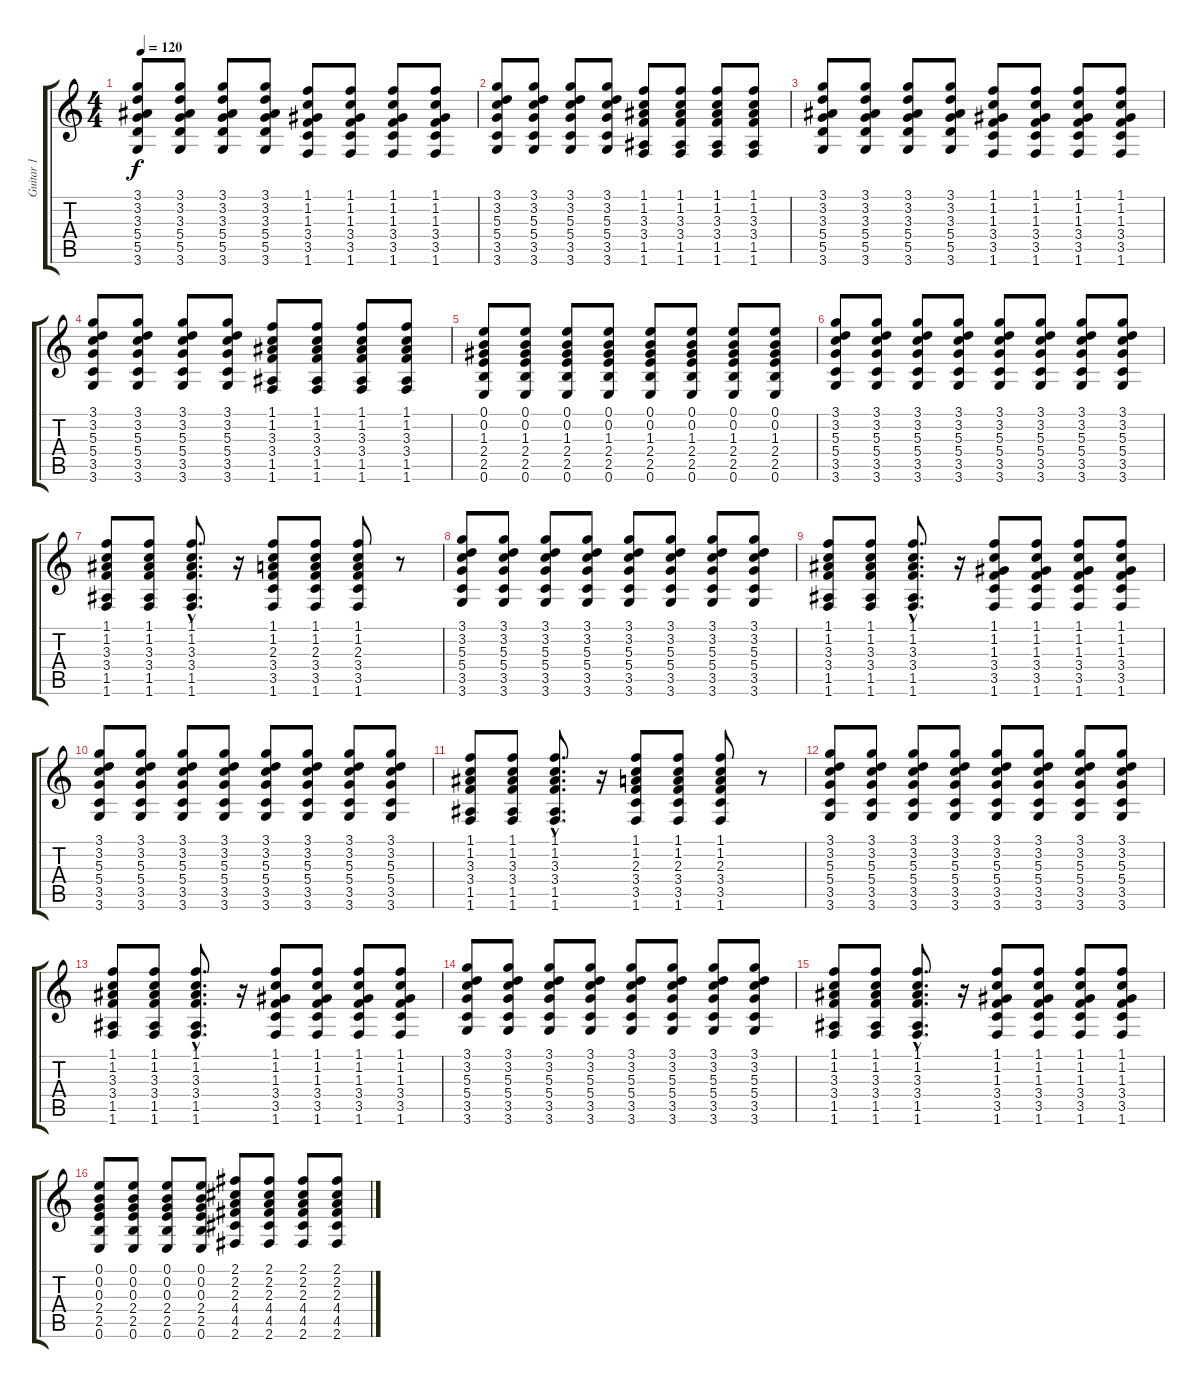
\track ("Guitar 1 " "Guitar 1 ") {instrument acousticguitarsteel}
\staff {score tabs}
\tuning (E4 B3 G3 D3 A2 E2) {hide}
\ts (4 4)
\tempo 120
\clef g2
\ks c
(3.1 3.2 3.3 5.4 5.5 3.6).8{dy f} (3.1 3.2 3.3 5.4 5.5 3.6).8 (3.1 3.2 3.3 5.4 5.5 3.6).8 (3.1 3.2 3.3 5.4 5.5 3.6).8 (1.1 1.2 1.3 3.4 3.5 1.6).8 (1.1 1.2 1.3 3.4 3.5 1.6).8 (1.1 1.2 1.3 3.4 3.5 1.6).8 (1.1 1.2 1.3 3.4 3.5 1.6).8 |
(3.1 3.2 5.3 5.4 3.5 3.6).8 (3.1 3.2 5.3 5.4 3.5 3.6).8 (3.1 3.2 5.3 5.4 3.5 3.6).8 (3.1 3.2 5.3 5.4 3.5 3.6).8 (1.1 1.2 3.3 3.4 1.5 1.6).8 (1.1 1.2 3.3 3.4 1.5 1.6).8 (1.1 1.2 3.3 3.4 1.5 1.6).8 (1.1 1.2 3.3 3.4 1.5 1.6).8 |
(3.1 3.2 3.3 5.4 5.5 3.6).8 (3.1 3.2 3.3 5.4 5.5 3.6).8 (3.1 3.2 3.3 5.4 5.5 3.6).8 (3.1 3.2 3.3 5.4 5.5 3.6).8 (1.1 1.2 1.3 3.4 3.5 1.6).8 (1.1 1.2 1.3 3.4 3.5 1.6).8 (1.1 1.2 1.3 3.4 3.5 1.6).8 (1.1 1.2 1.3 3.4 3.5 1.6).8 |
(3.1 3.2 5.3 5.4 3.5 3.6).8 (3.1 3.2 5.3 5.4 3.5 3.6).8 (3.1 3.2 5.3 5.4 3.5 3.6).8 (3.1 3.2 5.3 5.4 3.5 3.6).8 (1.1 1.2 3.3 3.4 1.5 1.6).8 (1.1 1.2 3.3 3.4 1.5 1.6).8 (1.1 1.2 3.3 3.4 1.5 1.6).8 (1.1 1.2 3.3 3.4 1.5 1.6).8 |
(0.1 0.2 1.3 2.4 2.5 0.6).8 (0.1 0.2 1.3 2.4 2.5 0.6).8 (0.1 0.2 1.3 2.4 2.5 0.6).8 (0.1 0.2 1.3 2.4 2.5 0.6).8 (0.1 0.2 1.3 2.4 2.5 0.6).8 (0.1 0.2 1.3 2.4 2.5 0.6).8 (0.1 0.2 1.3 2.4 2.5 0.6).8 (0.1 0.2 1.3 2.4 2.5 0.6).8 |
(3.1 3.2 5.3 5.4 3.5 3.6).8 (3.1 3.2 5.3 5.4 3.5 3.6).8 (3.1 3.2 5.3 5.4 3.5 3.6).8 (3.1 3.2 5.3 5.4 3.5 3.6).8 (3.1 3.2 5.3 5.4 3.5 3.6).8 (3.1 3.2 5.3 5.4 3.5 3.6).8 (3.1 3.2 5.3 5.4 3.5 3.6).8 (3.1 3.2 5.3 5.4 3.5 3.6).8 |
(1.1 1.2 3.3 3.4 1.5 1.6).8 (1.1 1.2 3.3 3.4 1.5 1.6).8 (1.1{hac} 1.2{hac} 3.3{hac} 3.4{hac} 1.5{hac} 1.6{hac}).8{d} r.16 (1.1 1.2 2.3 3.4 3.5 1.6).8 (1.1 1.2 2.3 3.4 3.5 1.6).8 (1.1 1.2 2.3 3.4 3.5 1.6).8 r.8 |
(3.1 3.2 5.3 5.4 3.5 3.6).8 (3.1 3.2 5.3 5.4 3.5 3.6).8 (3.1 3.2 5.3 5.4 3.5 3.6).8 (3.1 3.2 5.3 5.4 3.5 3.6).8 (3.1 3.2 5.3 5.4 3.5 3.6).8 (3.1 3.2 5.3 5.4 3.5 3.6).8 (3.1 3.2 5.3 5.4 3.5 3.6).8 (3.1 3.2 5.3 5.4 3.5 3.6).8 |
(1.1 1.2 3.3 3.4 1.5 1.6).8 (1.1 1.2 3.3 3.4 1.5 1.6).8 (1.1{hac} 1.2{hac} 3.3{hac} 3.4{hac} 1.5{hac} 1.6{hac}).8{d} r.16 (1.1 1.2 1.3 3.4 3.5 1.6).8 (1.1 1.2 1.3 3.4 3.5 1.6).8 (1.1 1.2 1.3 3.4 3.5 1.6).8 (1.1 1.2 1.3 3.4 3.5 1.6).8 |
(3.1 3.2 5.3 5.4 3.5 3.6).8 (3.1 3.2 5.3 5.4 3.5 3.6).8 (3.1 3.2 5.3 5.4 3.5 3.6).8 (3.1 3.2 5.3 5.4 3.5 3.6).8 (3.1 3.2 5.3 5.4 3.5 3.6).8 (3.1 3.2 5.3 5.4 3.5 3.6).8 (3.1 3.2 5.3 5.4 3.5 3.6).8 (3.1 3.2 5.3 5.4 3.5 3.6).8 |
(1.1 1.2 3.3 3.4 1.5 1.6).8 (1.1 1.2 3.3 3.4 1.5 1.6).8 (1.1{hac} 1.2{hac} 3.3{hac} 3.4{hac} 1.5{hac} 1.6{hac}).8{d} r.16 (1.1 1.2 2.3 3.4 3.5 1.6).8 (1.1 1.2 2.3 3.4 3.5 1.6).8 (1.1 1.2 2.3 3.4 3.5 1.6).8 r.8 |
(3.1 3.2 5.3 5.4 3.5 3.6).8 (3.1 3.2 5.3 5.4 3.5 3.6).8 (3.1 3.2 5.3 5.4 3.5 3.6).8 (3.1 3.2 5.3 5.4 3.5 3.6).8 (3.1 3.2 5.3 5.4 3.5 3.6).8 (3.1 3.2 5.3 5.4 3.5 3.6).8 (3.1 3.2 5.3 5.4 3.5 3.6).8 (3.1 3.2 5.3 5.4 3.5 3.6).8 |
(1.1 1.2 3.3 3.4 1.5 1.6).8 (1.1 1.2 3.3 3.4 1.5 1.6).8 (1.1{hac} 1.2{hac} 3.3{hac} 3.4{hac} 1.5{hac} 1.6{hac}).8{d} r.16 (1.1 1.2 1.3 3.4 3.5 1.6).8 (1.1 1.2 1.3 3.4 3.5 1.6).8 (1.1 1.2 1.3 3.4 3.5 1.6).8 (1.1 1.2 1.3 3.4 3.5 1.6).8 |
(3.1 3.2 5.3 5.4 3.5 3.6).8 (3.1 3.2 5.3 5.4 3.5 3.6).8 (3.1 3.2 5.3 5.4 3.5 3.6).8 (3.1 3.2 5.3 5.4 3.5 3.6).8 (3.1 3.2 5.3 5.4 3.5 3.6).8 (3.1 3.2 5.3 5.4 3.5 3.6).8 (3.1 3.2 5.3 5.4 3.5 3.6).8 (3.1 3.2 5.3 5.4 3.5 3.6).8 |
(1.1 1.2 3.3 3.4 1.5 1.6).8 (1.1 1.2 3.3 3.4 1.5 1.6).8 (1.1{hac} 1.2{hac} 3.3{hac} 3.4{hac} 1.5{hac} 1.6{hac}).8{d} r.16 (1.1 1.2 1.3 3.4 3.5 1.6).8 (1.1 1.2 1.3 3.4 3.5 1.6).8 (1.1 1.2 1.3 3.4 3.5 1.6).8 (1.1 1.2 1.3 3.4 3.5 1.6).8 |
(0.1 0.2 0.3 2.4 2.5 0.6).8 (0.1 0.2 0.3 2.4 2.5 0.6).8 (0.1 0.2 0.3 2.4 2.5 0.6).8 (0.1 0.2 0.3 2.4 2.5 0.6).8 (2.1 2.2 2.3 4.4 4.5 2.6).8 (2.1 2.2 2.3 4.4 4.5 2.6).8 (2.1 2.2 2.3 4.4 4.5 2.6).8 (2.1 2.2 2.3 4.4 4.5 2.6).8
